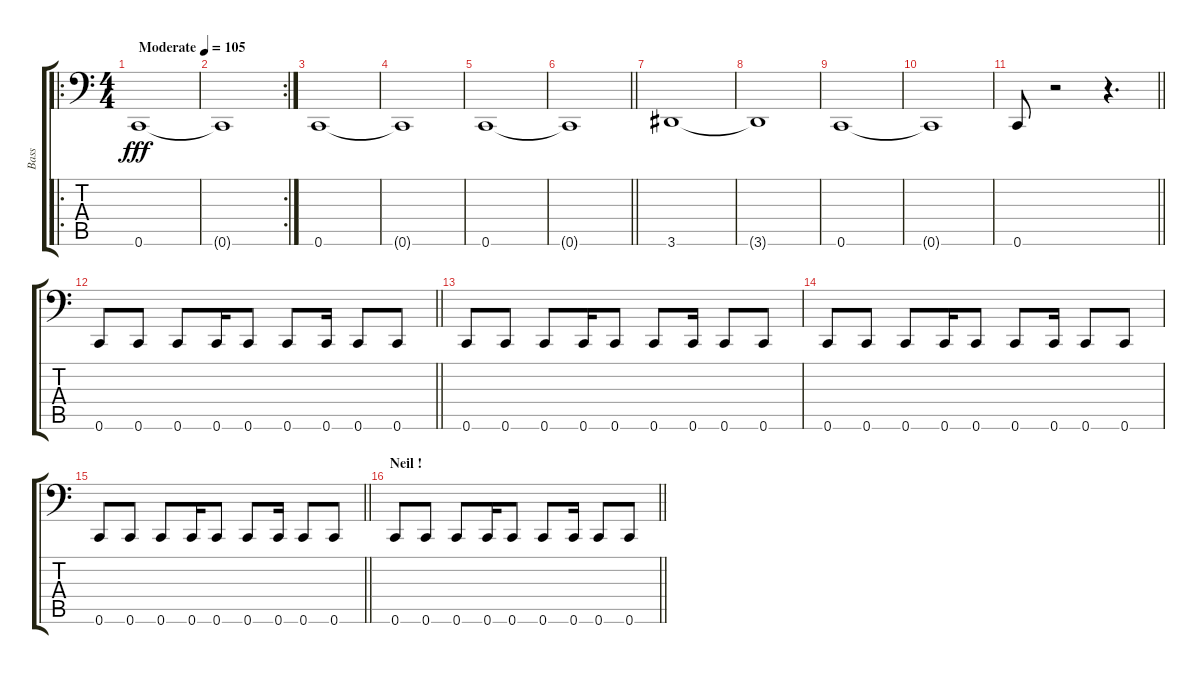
\track ("Bass" "Bass") {instrument electricbasspick}
\staff {score tabs}
\tuning (C3 G2 Eb2 Bb1 F1 C1) {hide}
\ro
\ts (4 4)
\tempo (105 "Moderate")
\clef f4
\ks c
0.6.1{dy fff instrument electricbasspick} |
\rc 2
0.6{t}.1 |
0.6.1 |
0.6{t}.1 |
0.6.1 |
\barLineRight lightlight
0.6{t}.1 |
\section ("" "")
3.6.1 |
3.6{t}.1 |
0.6.1 |
0.6{t}.1 |
\barLineRight lightlight
0.6.8 r.2 r.4{d} |
\section ("" "")
\barLineRight lightlight
0.6.8 0.6.8 0.6.8 0.6.16 0.6.8 0.6.8 0.6.16 0.6.8 0.6.8 |
0.6.8 0.6.8 0.6.8 0.6.16 0.6.8 0.6.8 0.6.16 0.6.8 0.6.8 |
0.6.8 0.6.8 0.6.8 0.6.16 0.6.8 0.6.8 0.6.16 0.6.8 0.6.8 |
\barLineRight lightlight
0.6.8 0.6.8 0.6.8 0.6.16 0.6.8 0.6.8 0.6.16 0.6.8 0.6.8 |
\section ("" "Neil !")
\barLineRight lightlight
0.6.8 0.6.8 0.6.8 0.6.16 0.6.8 0.6.8 0.6.16 0.6.8 0.6.8
